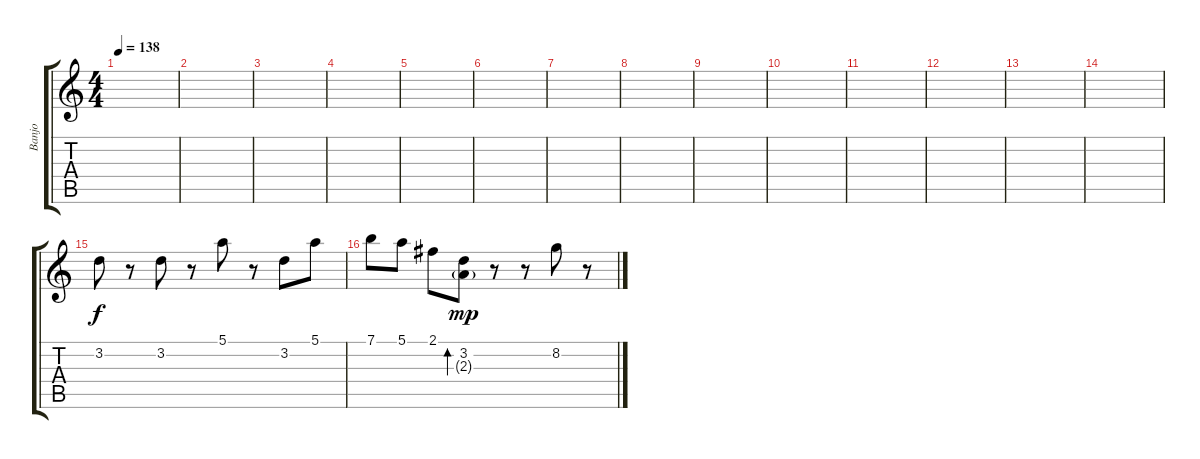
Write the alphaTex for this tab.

\track ("Banjo" "Banjo") {instrument banjo}
\staff {score tabs}
\tuning (E4 B3 G3 D3 A2 E2) {hide}
\displaytranspose 12
\ts (4 4)
\tempo 138
\clef g2
\ks c
|
|
|
|
|
|
|
|
|
|
|
|
|
|
3.2.8 r.8 3.2.8 r.8 5.1.8 r.8 3.2.8 5.1.8 |
7.1.8 5.1.8 2.1.8 (3.2 2.3{g}).8{bd 240 dy mp} r.8 r.8 8.2.8 r.8
